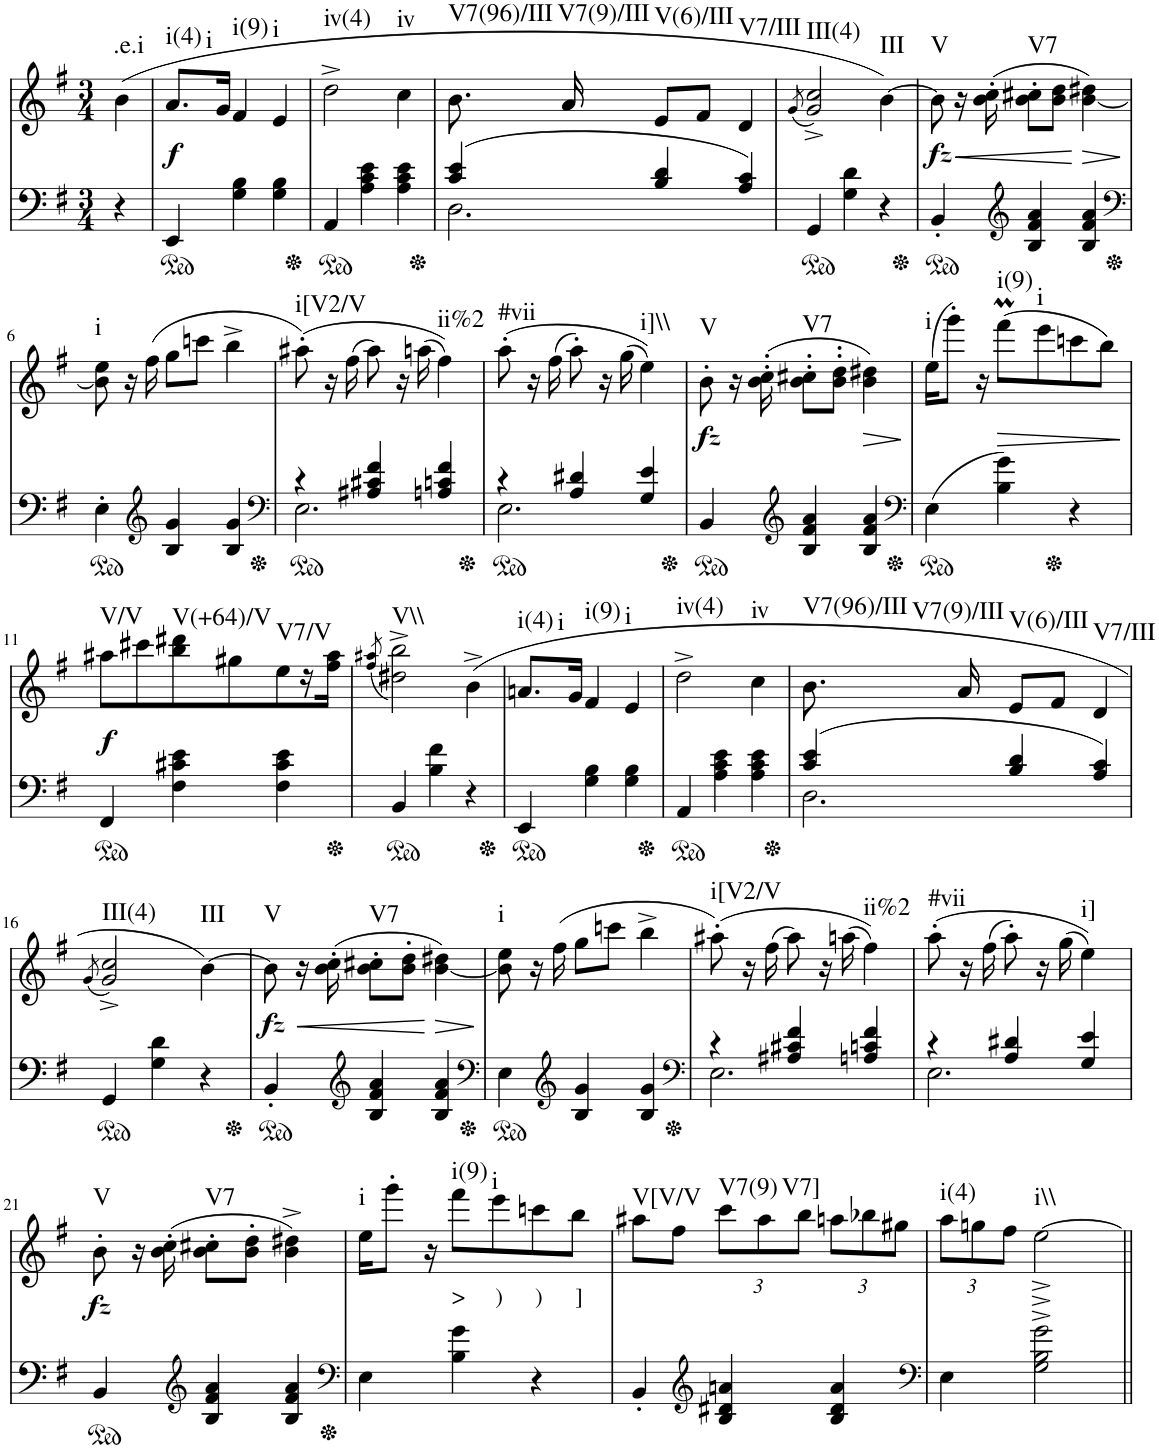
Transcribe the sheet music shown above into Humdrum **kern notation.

**kern	**kern	**text	**dynam	**harte
*part2	*part1	*part1	*part1	*part1
*staff2	*staff1	*staff1	*staff1	*
*I"Piano	*I"Piano	*	*	*
*I'Pno	*I'Pno	*	*	*
*clefF4	*clefG2	*	*	*
*k[f#]	*k[f#]	*	*	*
*e:	*e:	*	*	*
*M3/4	*M3/4	*	*	*
=	=	=	=	=
!	!	!	!	!LO:H:kt=.e.i
4r	(4b\	.	.	N
=1	=1	=1	=1	=1
*ped	*	*	*	*
!	!	!	!LO:DY:b	!LO:H:n=1:kt=i(4)
!	!	!	!	!LO:H:n=2:kt=i
4EE/	8.a/L	.	f	N N
.	16g/Jk	.	.	.
!	!	!	!	!LO:H:kt=i(9)
4G\ 4B\	4f#/	.	.	N
!	!	!	!	!LO:H:kt=i
4G\ 4B\	4e/	.	.	N
=2	=2	=2	=2	=2
*Xped	*	*	*	*
*ped	*	*	*	*
!	!	!	!	!LO:H:kt=iv(4)
4AA/	2dd^\	.	.	N
4A\ 4c\ 4e\	.	.	.	.
!	!	!	!	!LO:H:kt=iv
4A\ 4c\ 4e\	4cc\	.	.	N
=3	=3	=3	=3	=3
*Xped	*	*	*	*
*^	*	*	*	*
!	!	!	!	!	!LO:H:kt=V7(96)/III
(4c/ 4e/	2.D\	8.b\	.	.	N
!	!	!	!	!	!LO:H:kt=V7(9)/III
.	.	16a/	.	.	N
!	!	!	!	!	!LO:H:kt=V(6)/III
4B/ 4d/	.	8e/L	.	.	N
.	.	8f#/J	.	.	.
!	!	!	!	!	!LO:H:kt=V7/III
4A/ 4c/)	.	4d/	.	.	N
*v	*v	*	*	*	*
=4	=4	=4	=4	=4
.	(8qg/	.	.	.
*ped	*	*	*	*
!	!	!	!	!LO:H:kt=III(4)
4GG/	2g/^ 2cc/^)	.	.	N
4G\ 4d\	.	.	.	.
!	!	!	!	!LO:H:kt=III
4r	[4b\)	.	.	N
=5	=5	=5	=5	=5
*Xped	*	*	*	*
*ped	*	*	*	*
!	!	!	!LO:DY:b	!LO:H:kt=V
4BB'/	8b\]	.	fz	N
!	!	!	!LO:HP:b	!
.	16r	.	<	.
.	(16b\' 16cc\'	.	.	.
*clefG2	*	*	*	*
!	!	!	!	!LO:H:kt=V7
4B/ 4f#/ 4a/	8b\' 8cc#X\'L	.	.	N
.	8b\ 8dd\J	.	.	.
!	!	!	!LO:HP:n=1:b	!
4B/ 4f#/ 4a/	[4b\ 4dd#X\)	.	[ >	.
.	.	.	]	.
!!LO:LB:g=z
=6	=6	=6	=6	=6
*clefF4	*	*	*	*
*Xped	*	*	*	*
*ped	*	*	*	*
!	!	!	!	!LO:H:kt=i
4E'\	8b\] 8ee\	.	.	N
.	16r	.	.	.
.	(16ff#\	.	.	.
*clefG2	*	*	*	*
4B/ 4g/	8gg\L	.	.	.
.	8cccn\J	.	.	.
4B/ 4g/	4bb^\	.	.	.
=7	=7	=7	=7	=7
*clefF4	*	*	*	*
*Xped	*	*	*	*
*ped	*	*	*	*
*^	*	*	*	*
!	!	!	!	!	!LO:H:kt=i[V2/V
4r	2.E\	(8aa#X'\)	.	.	N
.	.	16r	.	.	.
.	.	(16ff#\	.	.	.
4A#X/ 4c#X/ 4f#/	.	8aa#\)	.	.	.
.	.	16r	.	.	.
.	.	(16aan\	.	.	.
!	!	!	!	!	!LO:H:kt=ii%2
4An/ 4cn/ 4f#/	.	4ff#\))	.	.	N
=8	=8	=8	=8	=8	=8
*Xped	*	*	*	*	*
*ped	*	*	*	*	*
!	!	!	!	!	!LO:H:kt=#vii
4r	2.E\	(8aa'\	.	.	N
.	.	16r	.	.	.
.	.	(16ff#\	.	.	.
4A/ 4d#X/	.	8aa'\)	.	.	.
.	.	16r	.	.	.
.	.	(16gg\	.	.	.
!	!	!	!	!	!LO:H:kt=i]\\
4G/ 4e/	.	4ee\))	.	.	N
*v	*v	*	*	*	*
=9	=9	=9	=9	=9
*Xped	*	*	*	*
*ped	*	*	*	*
!	!	!	!LO:DY:b	!LO:H:kt=V
4BB/	8b'\	.	fz	N
.	16r	.	.	.
.	(16b\' 16cc\'	.	.	.
*clefG2	*	*	*	*
!	!	!	!	!LO:H:kt=V7
4B/ 4f#/ 4a/	8b\' 8cc#X\'L	.	.	N
.	8b\' 8dd\'J	.	.	.
!	!	!	!LO:HP:b	!
4B/ 4f#/ 4a/	4b\ 4dd#X\)	.	>	.
.	.	.	]	.
=10	=10	=10	=10	=10
*clefF4	*	*	*	*
*Xped	*	*	*	*
*ped	*	*	*	*
!	!	!	!	!LO:H:kt=i
(4E\	(16ee\KL	.	.	N
.	8ggg'\J)	.	.	.
.	16r	.	.	.
!	!	!	!LO:HP:b	!LO:H:kt=i(9)
4B\ 4g\)	(8fff#m\L	.	>	N
!	!	!	!	!LO:H:kt=i
.	8eee\	.	.	N
*Xped	*	*	*	*
4r	8cccn\	.	.	.
.	8bb\J)	.	.	.
.	.	.	]	.
!!LO:LB:g=z
=11	=11	=11	=11	=11
*ped	*	*	*	*
!	!	!	!LO:DY:b	!LO:H:kt=V/V
4FF#/	8aa#X\L	.	f	N
.	8ccc#X\	.	.	.
!	!	!	!	!LO:H:kt=V(+64)/V
4F#\ 4c#X\ 4e\	8bb\ 8ddd#X\	.	.	N
.	8gg#X\	.	.	.
!	!	!	!	!LO:H:kt=V7/V
4F#\ 4c#\ 4e\	8ee\	.	.	N
.	16r	.	.	.
.	16ff#\ 16aa#\JJ	.	.	.
=12	=12	=12	=12	=12
.	(8qff#/ 8qaa#X/	.	.	.
*Xped	*	*	*	*
*ped	*	*	*	*
!	!	!	!	!LO:H:kt=V\\
4BB/	2dd#X\^ 2bb\^)	.	.	N
4B\ 4f#\	.	.	.	.
4r	(4b^\	.	.	.
=13	=13	=13	=13	=13
*Xped	*	*	*	*
*ped	*	*	*	*
!	!	!	!	!LO:H:n=1:kt=i(4)
!	!	!	!	!LO:H:n=2:kt=i
4EE/	8.an/L	.	.	N N
.	16g/Jk	.	.	.
!	!	!	!	!LO:H:kt=i(9)
4G\ 4B\	4f#/	.	.	N
!	!	!	!	!LO:H:kt=i
4G\ 4B\	4e/	.	.	N
=14	=14	=14	=14	=14
*Xped	*	*	*	*
*ped	*	*	*	*
!	!	!	!	!LO:H:kt=iv(4)
4AA/	2dd^\	.	.	N
4A\ 4c\ 4e\	.	.	.	.
!	!	!	!	!LO:H:kt=iv
4A\ 4c\ 4e\	4cc\	.	.	N
=15	=15	=15	=15	=15
*Xped	*	*	*	*
*^	*	*	*	*
!	!	!	!	!	!LO:H:n=1:kt=V7(96)/III
!	!	!	!	!	!LO:H:n=2:kt=V7(9)/III
(4c/ 4e/	2.D\	8.b\	.	.	N N
.	.	16a/	.	.	.
!	!	!	!	!	!LO:H:kt=V(6)/III
4B/ 4d/	.	8e/L	.	.	N
.	.	8f#/J	.	.	.
!	!	!	!	!	!LO:H:kt=V7/III
4A/ 4c/)	.	4d/	.	.	N
*v	*v	*	*	*	*
!!LO:LB:g=z
=16	=16	=16	=16	=16
.	(8qg/	.	.	.
*ped	*	*	*	*
!	!	!	!	!LO:H:kt=III(4)
4GG/	2g/^ 2cc/^)	.	.	N
4G\ 4d\	.	.	.	.
!	!	!	!	!LO:H:kt=III
4r	[4b\)	.	.	N
=17	=17	=17	=17	=17
*Xped	*	*	*	*
*ped	*	*	*	*
!	!	!	!LO:DY:b	!LO:H:kt=V
4BB'/	8b\]	.	fz	N
!	!	!	!LO:HP:b	!
.	16r	.	<	.
.	(16b\' 16cc\'	.	.	.
*clefG2	*	*	*	*
!	!	!	!	!LO:H:kt=V7
4B/ 4f#/ 4a/	8b\' 8cc#X\'L	.	.	N
.	8b\' 8dd\'J	.	.	.
!	!	!	!LO:HP:n=1:b	!
4B/ 4f#/ 4a/	[4b\ 4dd#X\)	.	[ >	.
.	.	.	]	.
=18	=18	=18	=18	=18
*clefF4	*	*	*	*
*Xped	*	*	*	*
*ped	*	*	*	*
!	!	!	!	!LO:H:kt=i
4E\	8b\] 8ee\	.	.	N
.	16r	.	.	.
.	(16ff#\	.	.	.
*clefG2	*	*	*	*
4B/ 4g/	8gg\L	.	.	.
.	8cccn\J	.	.	.
4B/ 4g/	4bb^\	.	.	.
=19	=19	=19	=19	=19
*clefF4	*	*	*	*
*Xped	*	*	*	*
*^	*	*	*	*
!	!	!	!	!	!LO:H:kt=i[V2/V
4r	2.E\	(8aa#X'\)	.	.	N
.	.	16r	.	.	.
.	.	(16ff#\	.	.	.
4A#X/ 4c#X/ 4f#/	.	8aa#\)	.	.	.
.	.	16r	.	.	.
.	.	(16aan\	.	.	.
!	!	!	!	!	!LO:H:kt=ii%2
4An/ 4cn/ 4f#/	.	4ff#\))	.	.	N
=20	=20	=20	=20	=20	=20
!	!	!	!	!	!LO:H:kt=#vii
4r	2.E\	(8aa'\	.	.	N
.	.	16r	.	.	.
.	.	(16ff#\	.	.	.
4A/ 4d#X/	.	8aa'\)	.	.	.
.	.	16r	.	.	.
.	.	(16gg\	.	.	.
!	!	!	!	!	!LO:H:kt=i]
4G/ 4e/	.	4ee\))	.	.	N
*v	*v	*	*	*	*
!!LO:LB:g=z
=21	=21	=21	=21	=21
*ped	*	*	*	*
!	!	!	!LO:DY:b	!LO:H:kt=V
4BB/	8b'\	.	fz	N
.	16r	.	.	.
.	(16b\' 16cc\'	.	.	.
*clefG2	*	*	*	*
!	!	!	!	!LO:H:kt=V7
4B/ 4f#/ 4a/	8b\' 8cc#X\'L	.	.	N
.	8b\' 8dd\'J	.	.	.
4B/ 4f#/ 4a/	4b\^ 4dd#X\^)	.	.	.
=22	=22	=22	=22	=22
*clefF4	*	*	*	*
*Xped	*	*	*	*
!	!	!	!	!LO:H:kt=i
4E\	16ee\KL	.	.	N
.	8ggg'\J	.	.	.
.	16r	.	.	.
!	!	!LO:LY:b	!	!LO:H:kt=i(9)
4B\ 4g\	8fff#\L	>	.	N
!	!	!LO:LY:b	!	!LO:H:kt=i
.	8eee\	)	.	N
!	!	!LO:LY:b	!	!
4r	8cccn\	)	.	.
!	!	!LO:LY:b	!	!
.	8bb\J	]	.	.
=23	=23	=23	=23	=23
!	!	!	!	!LO:H:kt=V[V/V
4BB'/	8aa#X\L	.	.	N
.	8ff#\J	.	.	.
*clefG2	*	*	*	*
*	*Xbrackettup	*	*	*
!	!	!	!	!LO:H:kt=V7(9)
4B/ 4d#X/ 4an/	12ccc\L	.	.	N
!	!	!	!	!LO:H:kt=V7]
.	12aa#\	.	.	N
.	12bb\J	.	.	.
4B/ 4d#/ 4a/	12aan\L	.	.	.
.	12bb-X\	.	.	.
.	12gg#X\J	.	.	.
=24	=24	=24	=24	=24
*clefF4	*	*	*	*
!	!	!	!	!LO:H:kt=i(4)
4E\	12aa\L	.	.	N
.	12ggn\	.	.	.
.	12ff#\J	.	.	.
!	!	!	!	!LO:H:kt=i\\
2G\^ 2B\^ 2g\^	[2ee\	.	.	N
=||	=||	=||	=||	=||
*-	*-	*-	*-	*-
